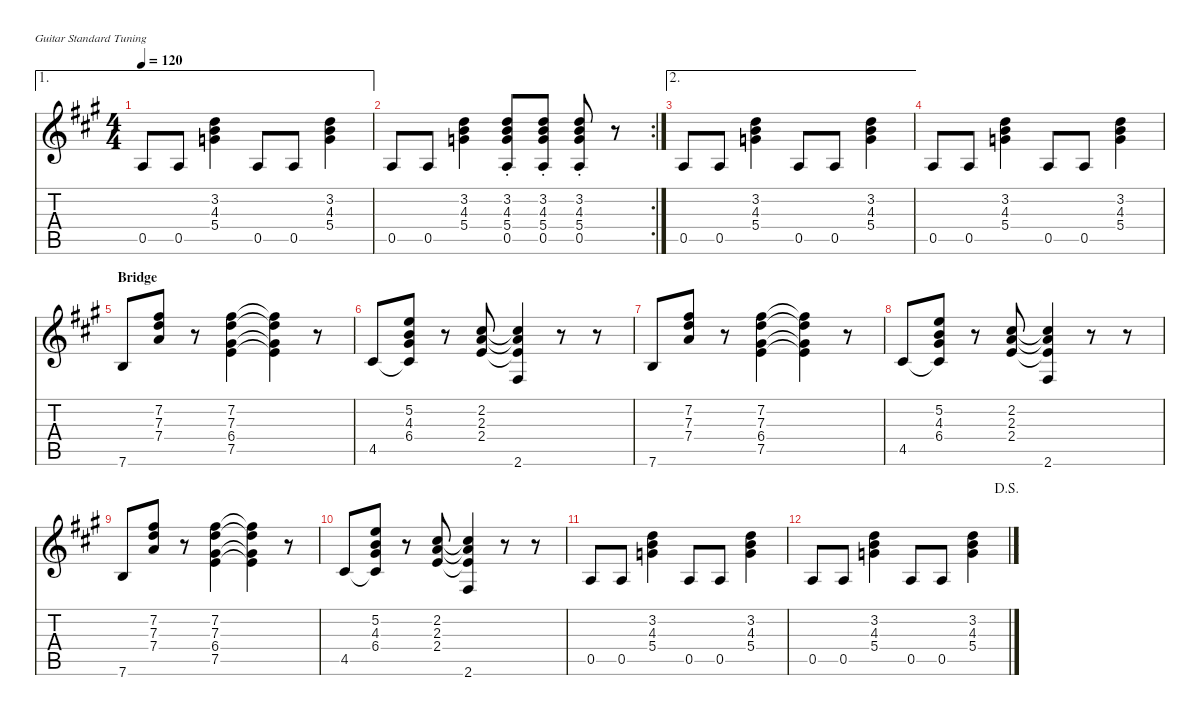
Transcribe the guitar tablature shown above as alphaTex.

\defaultSystemsLayout 4
\hideDynamics
\bracketExtendMode nobrackets
\singleTrackTrackNamePolicy hidden
\multiTrackTrackNamePolicy hidden
\otherSystemsTrackNameOrientation horizontal
\track ("Main Rhythm" "N-Gt") {multiBarRest instrument acousticguitarnylon}
\staff {score tabs}
\tuning (E4 B3 G3 D3 A2 E2)
\ae 1
\ts (4 4)
\tempo 120
\clef g2
\ks a
0.5{acc forcenatural}.8{dy f beam Up} 0.5{acc forcenatural}.8{beam Up} (5.4{acc forcenatural} 4.3{acc forcenatural} 3.2{acc forcenatural}).4{beam Down} 0.5{acc forcenatural}.8{beam Up} 0.5{acc forcenatural}.8{beam Up} (5.4{acc forcenatural} 3.2{acc forcenatural} 4.3{acc forcenatural}).4{beam Down} |
\rc 2
0.5{acc forcenatural}.8{beam Up} 0.5{acc forcenatural}.8{beam Up} (5.4{acc forcenatural} 4.3{acc forcenatural} 3.2{acc forcenatural}).4{beam Down} (0.5{st acc forcenatural} 4.3{st acc forcenatural} 3.2{st acc forcenatural} 5.4{st acc forcenatural}).8{beam Up} (0.5{st acc forcenatural} 4.3{st acc forcenatural} 3.2{st acc forcenatural} 5.4{st acc forcenatural}).8{beam Up} (5.4{st acc forcenatural} 3.2{st acc forcenatural} 4.3{st acc forcenatural} 0.5{st acc forcenatural}).8{beam Up} r.8{beam Up} |
\ae 2
0.5{acc forcenatural}.8{beam Up} 0.5{acc forcenatural}.8{beam Up} (5.4{acc forcenatural} 4.3{acc forcenatural} 3.2{acc forcenatural}).4{beam Down} 0.5{acc forcenatural}.8{beam Up} 0.5{acc forcenatural}.8{beam Up} (5.4{acc forcenatural} 3.2{acc forcenatural} 4.3{acc forcenatural}).4{beam Down} |
0.5{acc forcenatural}.8{beam Up} 0.5{acc forcenatural}.8{beam Up} (5.4{acc forcenatural} 4.3{acc forcenatural} 3.2{acc forcenatural}).4{beam Down} 0.5{acc forcenatural}.8{beam Up} 0.5{acc forcenatural}.8{beam Up} (5.4{acc forcenatural} 3.2{acc forcenatural} 4.3{acc forcenatural}).4{beam Down} |
\section ("" "Bridge")
7.6{acc forcenatural}.8{beam Up} (7.4{acc forcenatural} 7.3{acc forcenatural} 7.2{acc #}).8{beam Up} r.8{beam Up} (7.5{acc forcenatural} 6.4{acc #} 7.3{acc forcenatural} 7.2{acc #}).4{beam Down} (7.5{t acc forcenatural} 6.4{t acc #} 7.3{t acc forcenatural} 7.2{t acc #}).4{beam Down} r.8{beam Down} |
4.5{acc #}.8{beam Up} (6.4{acc #} 4.3{acc forcenatural} 5.2{acc forcenatural} 4.5{t acc #}).8{beam Up} r.8{beam Up} (2.4{acc forcenatural} 2.3{acc forcenatural} 2.2{acc #}).8{beam Up} (2.6{acc #} 2.4{t acc forcenatural} 2.3{t acc forcenatural} 2.2{t acc #}).4{beam Up} r.8{beam Up} r.8{beam Up} |
7.6{acc forcenatural}.8{beam Up} (7.4{acc forcenatural} 7.3{acc forcenatural} 7.2{acc #}).8{beam Up} r.8{beam Up} (7.5{acc forcenatural} 6.4{acc #} 7.3{acc forcenatural} 7.2{acc #}).4{beam Down} (7.5{t acc forcenatural} 6.4{t acc #} 7.3{t acc forcenatural} 7.2{t acc #}).4{beam Down} r.8{beam Down} |
4.5{acc #}.8{beam Up} (6.4{acc #} 4.3{acc forcenatural} 5.2{acc forcenatural} 4.5{t acc #}).8{beam Up} r.8{beam Up} (2.4{acc forcenatural} 2.3{acc forcenatural} 2.2{acc #}).8{beam Up} (2.6{acc #} 2.4{t acc forcenatural} 2.3{t acc forcenatural} 2.2{t acc #}).4{beam Up} r.8{beam Up} r.8{beam Up} |
7.6{acc forcenatural}.8{beam Up} (7.4{acc forcenatural} 7.3{acc forcenatural} 7.2{acc #}).8{beam Up} r.8{beam Up} (7.5{acc forcenatural} 6.4{acc #} 7.3{acc forcenatural} 7.2{acc #}).4{beam Down} (7.5{t acc forcenatural} 6.4{t acc #} 7.3{t acc forcenatural} 7.2{t acc #}).4{beam Down} r.8{beam Down} |
4.5{acc #}.8{beam Up} (6.4{acc #} 4.3{acc forcenatural} 5.2{acc forcenatural} 4.5{t acc #}).8{beam Up} r.8{beam Up} (2.4{acc forcenatural} 2.3{acc forcenatural} 2.2{acc #}).8{beam Up} (2.6{acc #} 2.4{t acc forcenatural} 2.3{t acc forcenatural} 2.2{t acc #}).4{beam Up} r.8{beam Up} r.8{beam Up} |
0.5{acc forcenatural}.8{beam Up} 0.5{acc forcenatural}.8{beam Up} (5.4{acc forcenatural} 4.3{acc forcenatural} 3.2{acc forcenatural}).4{beam Down} 0.5{acc forcenatural}.8{beam Up} 0.5{acc forcenatural}.8{beam Up} (5.4{acc forcenatural} 3.2{acc forcenatural} 4.3{acc forcenatural}).4{beam Down} |
\jump dalsegno
0.5{acc forcenatural}.8{beam Up} 0.5{acc forcenatural}.8{beam Up} (5.4{acc forcenatural} 4.3{acc forcenatural} 3.2{acc forcenatural}).4{beam Down} 0.5{acc forcenatural}.8{beam Up} 0.5{acc forcenatural}.8{beam Up} (5.4{acc forcenatural} 3.2{acc forcenatural} 4.3{acc forcenatural}).4{beam Down}
